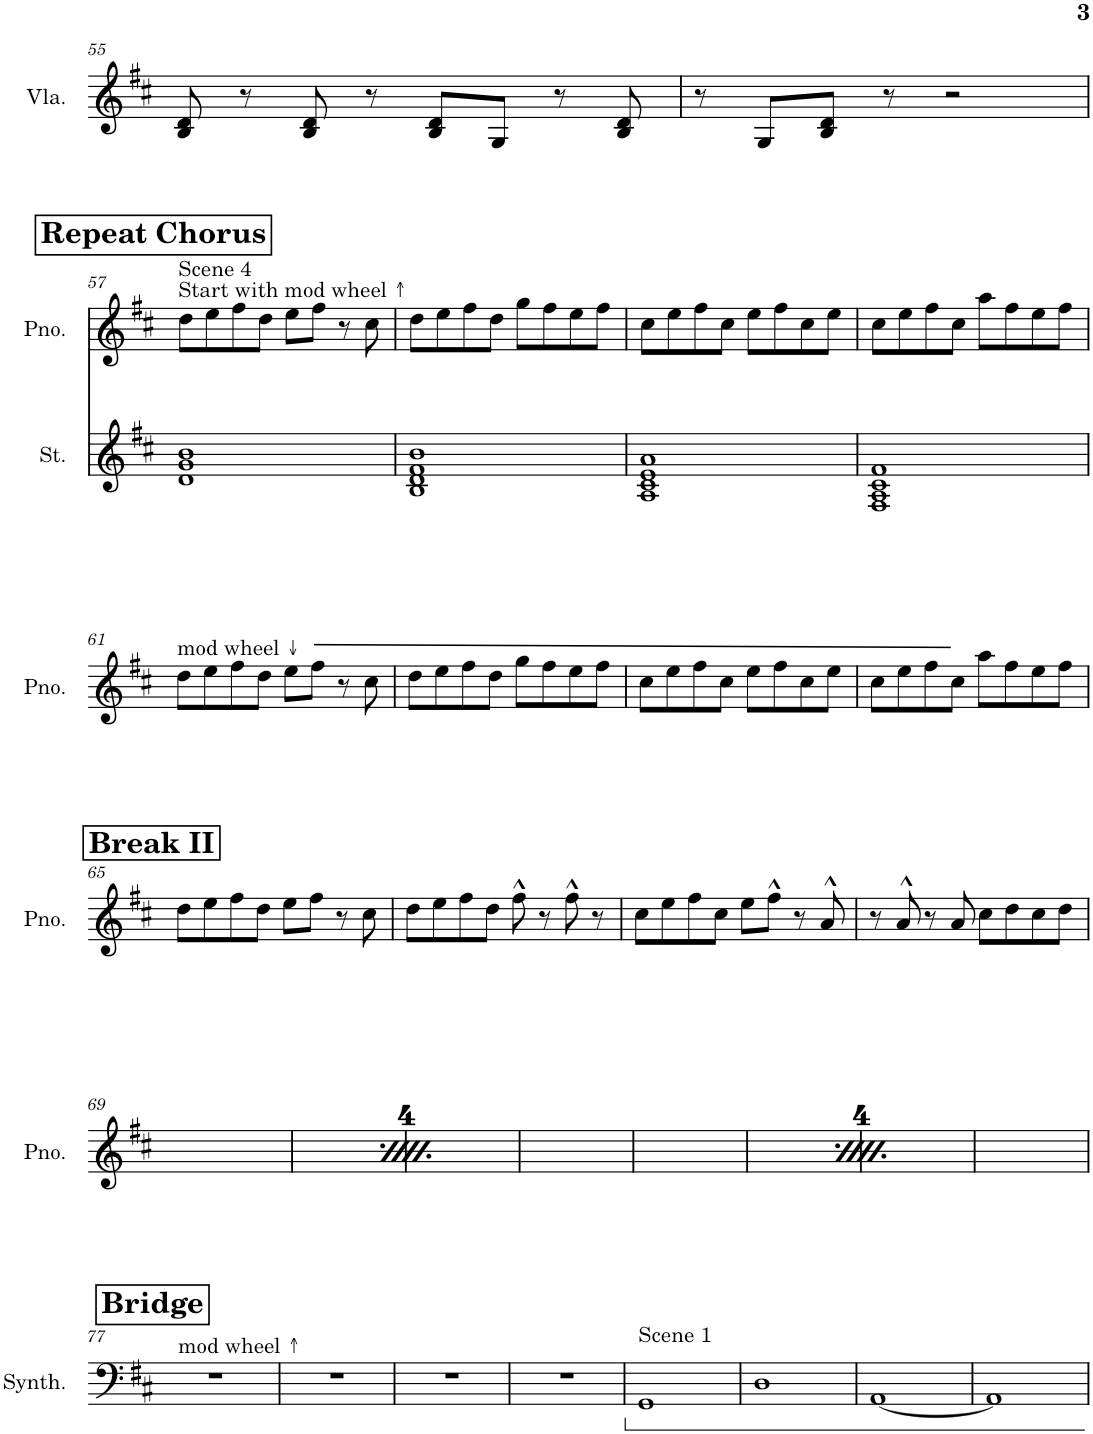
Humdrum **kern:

**kern	**kern	**kern	**kern
*part4	*part3	*part2	*part1
*staff4	*staff3	*staff2	*staff1
*I"Strings	*I"Brightness Synthesizer	*I"Viola	*I"Piano
*I'St.	*I'Synth.	*I'Vla.	*I'Pno.
!!LO:PB:g=z
*clefG2	*clefF4	*clefG2	*clefG2
*k[f#c#]	*k[f#c#]	*k[f#c#]	*k[f#c#]
*M4/4	*M4/4	*M4/4	*M4/4
=55	=55	=55	=55
1r	1r	8B/ 8d/	1r
.	.	8r	.
.	.	8B/ 8d/	.
.	.	8r	.
.	.	8B/ 8d/L	.
.	.	8G/J	.
.	.	8r	.
.	.	8B/ 8d/	.
=56	=56	=56	=56
1r	1r	8r	1r
.	.	8G/L	.
.	.	8B/ 8d/J	.
.	.	8r	.
.	.	2r	.
!!LO:LB:g=z
!!LO:REH:place=s1:a:B:cj:fs=14:t=Repeat Chorus
=57	=57	=57	=57
!	!	!	!LO:TX:a:t=Scene 4
!	!	!	!LO:TX:a:t=Start with mod wheel ↑
1d 1g 1b	1r	1r	8dd\L
.	.	.	8ee\
.	.	.	8ff#\
.	.	.	8dd\J
.	.	.	8ee\L
.	.	.	8ff#\J
.	.	.	8r
.	.	.	8cc#\
=58	=58	=58	=58
1B 1d 1f# 1b	1r	1r	8dd\L
.	.	.	8ee\
.	.	.	8ff#\
.	.	.	8dd\J
.	.	.	8gg\L
.	.	.	8ff#\
.	.	.	8ee\
.	.	.	8ff#\J
=59	=59	=59	=59
1A 1c# 1e 1a	1r	1r	8cc#\L
.	.	.	8ee\
.	.	.	8ff#\
.	.	.	8cc#\J
.	.	.	8ee\L
.	.	.	8ff#\
.	.	.	8cc#\
.	.	.	8ee\J
=60	=60	=60	=60
1F# 1A 1c# 1f#	1r	1r	8cc#\L
.	.	.	8ee\
.	.	.	8ff#\
.	.	.	8cc#\J
.	.	.	8aa\L
.	.	.	8ff#\
.	.	.	8ee\
.	.	.	8ff#\J
!!LO:LB:g=z
=61	=61	=61	=61
!	!	!	!LO:TX:a:t=mod wheel ↓
1r	1r	1r	8dd\L
.	.	.	8ee\
.	.	.	8ff#\
.	.	.	8dd\J
.	.	.	8ee\L
.	.	.	8ff#\J
.	.	.	8r
.	.	.	8cc#\
=62	=62	=62	=62
1r	1r	1r	8dd\L
.	.	.	8ee\
.	.	.	8ff#\
.	.	.	8dd\J
.	.	.	8gg\L
.	.	.	8ff#\
.	.	.	8ee\
.	.	.	8ff#\J
=63	=63	=63	=63
1r	1r	1r	8cc#\L
.	.	.	8ee\
.	.	.	8ff#\
.	.	.	8cc#\J
.	.	.	8ee\L
.	.	.	8ff#\
.	.	.	8cc#\
.	.	.	8ee\J
=64	=64	=64	=64
1r	1r	1r	8cc#\L
.	.	.	8ee\
.	.	.	8ff#\
.	.	.	8cc#\J
.	.	.	8aa\L
.	.	.	8ff#\
.	.	.	8ee\
.	.	.	8ff#\J
!!LO:LB:g=z
!!LO:REH:place=s1:a:B:cj:fs=14:t=Break II
=65	=65	=65	=65
1r	1r	1r	8dd\L
.	.	.	8ee\
.	.	.	8ff#\
.	.	.	8dd\J
.	.	.	8ee\L
.	.	.	8ff#\J
.	.	.	8r
.	.	.	8cc#\
=66	=66	=66	=66
1r	1r	1r	8dd\L
.	.	.	8ee\
.	.	.	8ff#\
.	.	.	8dd\J
.	.	.	8ff#^^\
.	.	.	8r
.	.	.	8ff#^^\
.	.	.	8r
=67	=67	=67	=67
1r	1r	1r	8cc#\L
.	.	.	8ee\
.	.	.	8ff#\
.	.	.	8cc#\J
.	.	.	8ee\L
.	.	.	8ff#^^\J
.	.	.	8r
.	.	.	8a^^/
=68	=68	=68	=68
1r	1r	1r	8r
.	.	.	8a^^/
.	.	.	8r
.	.	.	8a/
.	.	.	8cc#\L
.	.	.	8dd\
.	.	.	8cc#\
.	.	.	8dd\J
!!LO:LB:g=z
!!LO:REH:place=s1:a:B:cj:fs=14:t=Break II
=69	=69	=69	=69
1r	1r	1r	8dd\L
.	.	.	8ee\
.	.	.	8ff#\
.	.	.	8dd\J
.	.	.	8ee\L
.	.	.	8ff#\J
.	.	.	8r
.	.	.	8cc#\
=70	=70	=70	=70
1r	1r	1r	8dd\L
.	.	.	8ee\
.	.	.	8ff#\
.	.	.	8dd\J
.	.	.	8ff#^^\
.	.	.	8r
.	.	.	8ff#^^\
.	.	.	8r
=71	=71	=71	=71
1r	1r	1r	8cc#\L
.	.	.	8ee\
.	.	.	8ff#\
.	.	.	8cc#\J
.	.	.	8ee\L
.	.	.	8ff#^^\J
.	.	.	8r
.	.	.	8a^^/
=72	=72	=72	=72
1r	1r	1r	8r
.	.	.	8a^^/
.	.	.	8r
.	.	.	8a/
.	.	.	8cc#\L
.	.	.	8dd\
.	.	.	8cc#\
.	.	.	8dd\J
!!LO:REH:place=s1:a:B:cj:fs=14:t=Break II
=73	=73	=73	=73
1r	1r	1r	8dd\L
.	.	.	8ee\
.	.	.	8ff#\
.	.	.	8dd\J
.	.	.	8ee\L
.	.	.	8ff#\J
.	.	.	8r
.	.	.	8cc#\
=74	=74	=74	=74
1r	1r	1r	8dd\L
.	.	.	8ee\
.	.	.	8ff#\
.	.	.	8dd\J
.	.	.	8ff#^^\
.	.	.	8r
.	.	.	8ff#^^\
.	.	.	8r
=75	=75	=75	=75
1r	1r	1r	8cc#\L
.	.	.	8ee\
.	.	.	8ff#\
.	.	.	8cc#\J
.	.	.	8ee\L
.	.	.	8ff#^^\J
.	.	.	8r
.	.	.	8a^^/
=76	=76	=76	=76
1r	1r	1r	8r
.	.	.	8a^^/
.	.	.	8r
.	.	.	8a/
.	.	.	8cc#\L
.	.	.	8dd\
.	.	.	8cc#\
.	.	.	8dd\J
!!LO:LB:g=z
!!LO:REH:place=s1:a:B:cj:fs=14:t=Bridge
=77	=77	=77	=77
!	!LO:TX:a:t=mod wheel ↑	!	!
1r	1r	1r	1r
=78	=78	=78	=78
1r	1r	1r	1r
=79	=79	=79	=79
1r	1r	1r	1r
=80	=80	=80	=80
1r	1r	1r	1r
=81	=81	=81	=81
!	!	!	!LO:TX:a:t=Scene 1
1r	1GG	1r	1r
=82	=82	=82	=82
1r	1D	1r	1r
=83	=83	=83	=83
1r	[1AA	1r	1r
=84	=84	=84	=84
1r	1AA]	1r	1r
=	=	=	=
*-	*-	*-	*-
